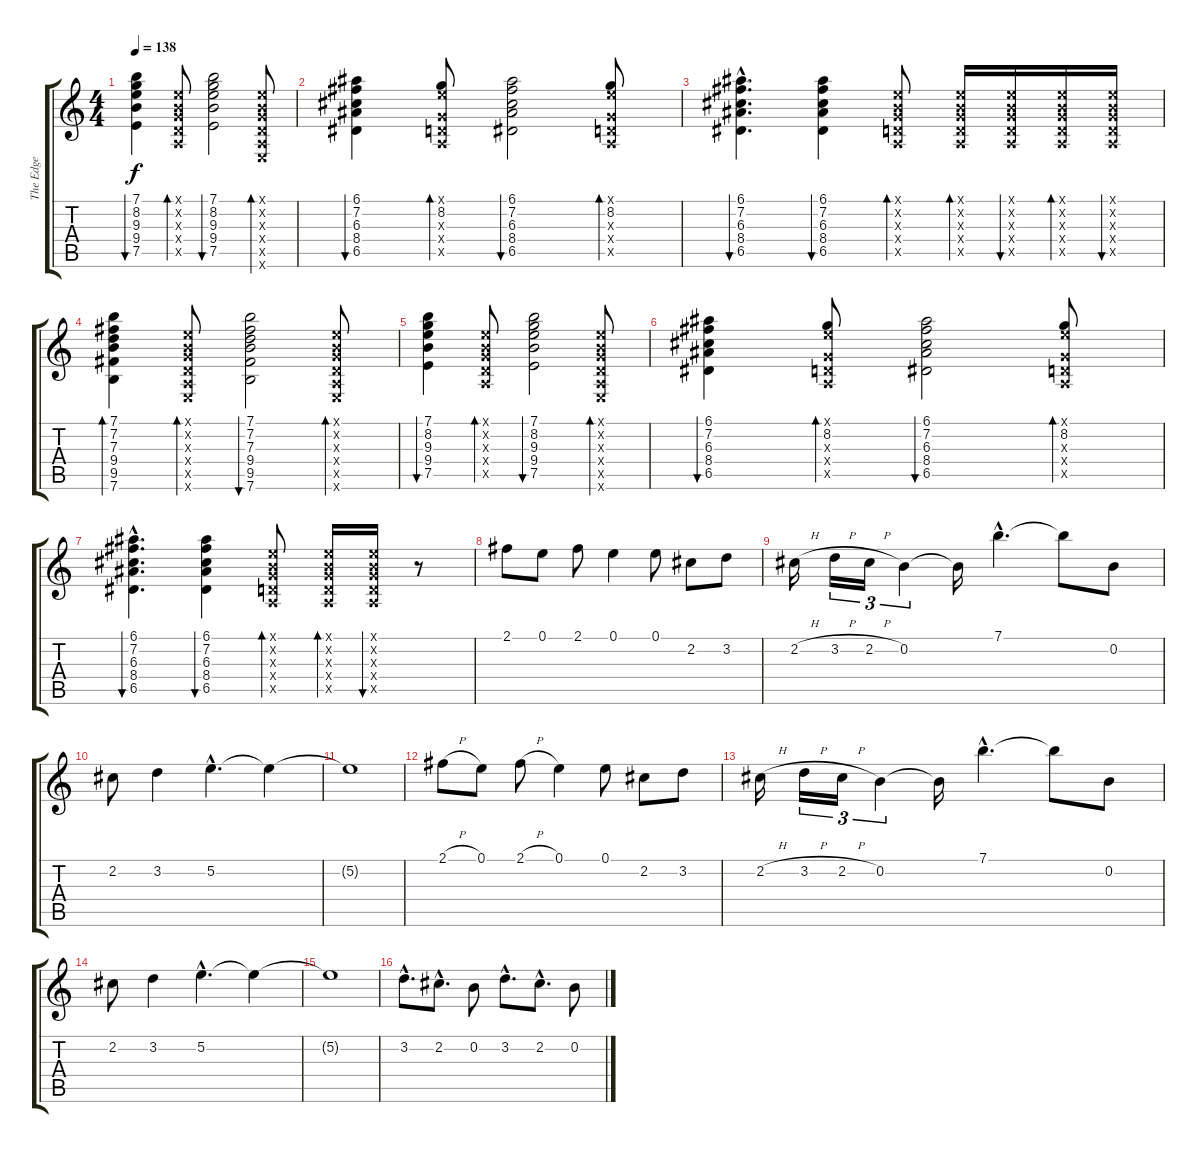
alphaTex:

\track ("The Edge" "The Edge") {instrument overdrivenguitar}
\staff {score tabs}
\tuning (E4 B3 G3 D3 A2 E2) {hide}
\ts (4 4)
\tempo 138
\clef g2
\ks c
(7.1 8.2 9.3 9.4 7.5).4{bu 120 dy f} (0.1{x} 0.2{x} 0.3{x} 0.4{x} 0.5{x}).8{bd 120} (7.1 8.2 9.3 9.4 7.5).2{bu 120} (0.1{x} 0.2{x} 0.3{x} 0.4{x} 0.5{x} 0.6{x}).8{bd 120} |
(6.1 7.2 6.3 8.4 6.5).4{bu 120} (0.1{x} 8.2 0.3{x} 0.4{x} 0.5{x}).8{bd 120} (6.1 7.2 6.3 8.4 6.5).2{bu 120} (0.1{x} 8.2 0.3{x} 0.4{x} 0.5{x}).8{bd 120} |
(6.1{hac} 7.2{hac} 6.3{hac} 8.4{hac} 6.5{hac}).4{d bu 120} (6.1 7.2 6.3 8.4 6.5).4{bu 120} (0.1{x} 0.2{x} 0.3{x} 0.4{x} 0.5{x}).8{bd 120} (0.1{x} 0.2{x} 0.3{x} 0.4{x} 0.5{x}).16{bd 120} (0.1{x} 0.2{x} 0.3{x} 0.4{x} 0.5{x}).16{bu 120} (0.1{x} 0.2{x} 0.3{x} 0.4{x} 0.5{x}).16{bd 120} (0.1{x} 0.2{x} 0.3{x} 0.4{x} 0.5{x}).16{bu 120} |
(7.1 7.2 7.3 9.4 9.5 7.6).4{bd 60} (0.1{x} 0.2{x} 0.3{x} 0.4{x} 0.5{x} 0.6{x}).8{bd 120} (7.1 7.2 7.3 9.4 9.5 7.6).2{bu 60} (0.1{x} 0.2{x} 0.3{x} 0.4{x} 0.5{x} 0.6{x}).8{bd 120} |
(7.1 8.2 9.3 9.4 7.5).4{bu 120} (0.1{x} 0.2{x} 0.3{x} 0.4{x} 0.5{x}).8{bd 120} (7.1 8.2 9.3 9.4 7.5).2{bu 120} (0.1{x} 0.2{x} 0.3{x} 0.4{x} 0.5{x} 0.6{x}).8{bd 120} |
(6.1 7.2 6.3 8.4 6.5).4{bu 120} (0.1{x} 8.2 0.3{x} 0.4{x} 0.5{x}).8{bd 120} (6.1 7.2 6.3 8.4 6.5).2{bu 120} (0.1{x} 8.2 0.3{x} 0.4{x} 0.5{x}).8{bd 120} |
(6.1{hac} 7.2{hac} 6.3{hac} 8.4{hac} 6.5{hac}).4{d bu 120} (6.1 7.2 6.3 8.4 6.5).4{bu 120} (0.1{x} 0.2{x} 0.3{x} 0.4{x} 0.5{x}).8{bd 120} (0.1{x} 0.2{x} 0.3{x} 0.4{x} 0.5{x}).16{bd 120} (0.1{x} 0.2{x} 0.3{x} 0.4{x} 0.5{x}).16{bu 120} r.8 |
2.1.8 0.1.8 2.1.8 0.1.4 0.1.8 2.2.8 3.2.8 |
2.2{h}.16 3.2{h}.16{tu (3 2)} 2.2{h}.16{tu (3 2)} 0.2.4{tu (3 2)} 0.2{t}.16 7.1{hac}.4{d} 7.1{t}.8 0.2.8 |
2.2.8 3.2.4 5.2{hac}.4{d} 5.2{t}.4 |
5.2{t}.1 |
2.1{h}.8 0.1.8 2.1{h}.8 0.1.4 0.1.8 2.2.8 3.2.8 |
2.2{h}.16 3.2{h}.16{tu (3 2)} 2.2{h}.16{tu (3 2)} 0.2.4{tu (3 2)} 0.2{t}.16 7.1{hac}.4{d} 7.1{t}.8 0.2.8 |
2.2.8 3.2.4 5.2{hac}.4{d} 5.2{t}.4 |
5.2{t}.1 |
3.2{hac}.8{d} 2.2{hac}.8{d} 0.2.8 3.2{hac}.8{d} 2.2{hac}.8{d} 0.2.8
